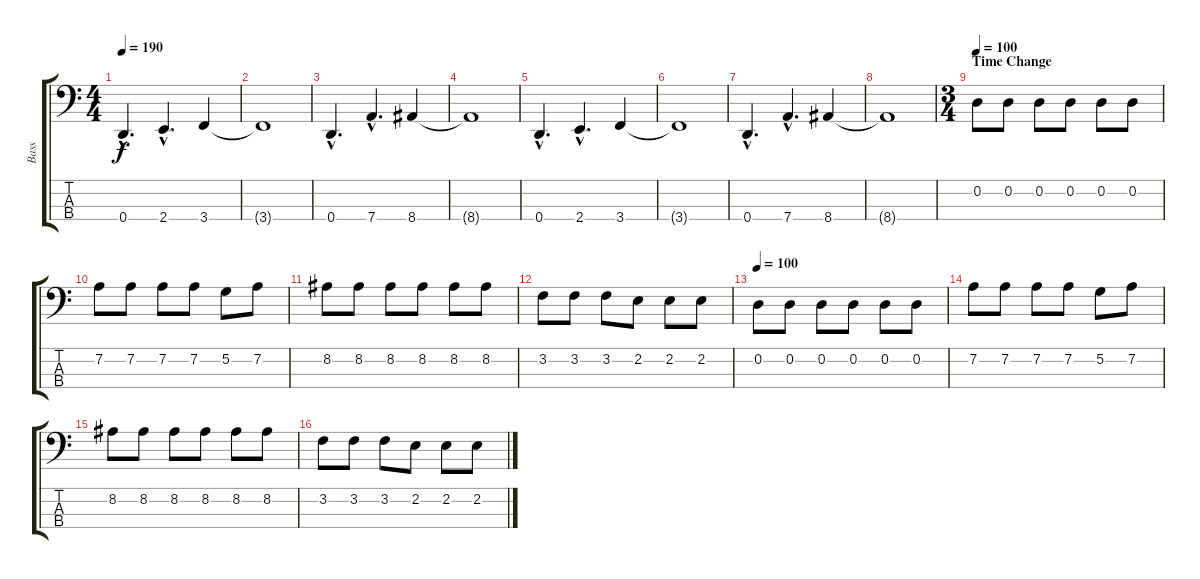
\track ("Bass" "Bass") {instrument electricbasspick}
\staff {score tabs}
\tuning (G2 D2 A1 D1) {hide}
\ts (4 4)
\tempo 190
\clef f4
\ks c
0.4{hac}.4{d dy f} 2.4{hac}.4{d} 3.4.4 |
3.4{t}.1 |
0.4{hac}.4{d} 7.4{hac}.4{d} 8.4.4 |
8.4{t}.1 |
0.4{hac}.4{d} 2.4{hac}.4{d} 3.4.4 |
3.4{t}.1 |
0.4{hac}.4{d} 7.4{hac}.4{d} 8.4.4 |
8.4{t}.1 |
\ts (3 4)
\section ("" "Time Change")
\tempo 100
0.2.8 0.2.8 0.2.8 0.2.8 0.2.8 0.2.8 |
7.2.8 7.2.8 7.2.8 7.2.8 5.2.8 7.2.8 |
8.2.8 8.2.8 8.2.8 8.2.8 8.2.8 8.2.8 |
3.2.8 3.2.8 3.2.8 2.2.8 2.2.8 2.2.8 |
\tempo 100
0.2.8 0.2.8 0.2.8 0.2.8 0.2.8 0.2.8 |
7.2.8 7.2.8 7.2.8 7.2.8 5.2.8 7.2.8 |
8.2.8 8.2.8 8.2.8 8.2.8 8.2.8 8.2.8 |
3.2.8 3.2.8 3.2.8 2.2.8 2.2.8 2.2.8
